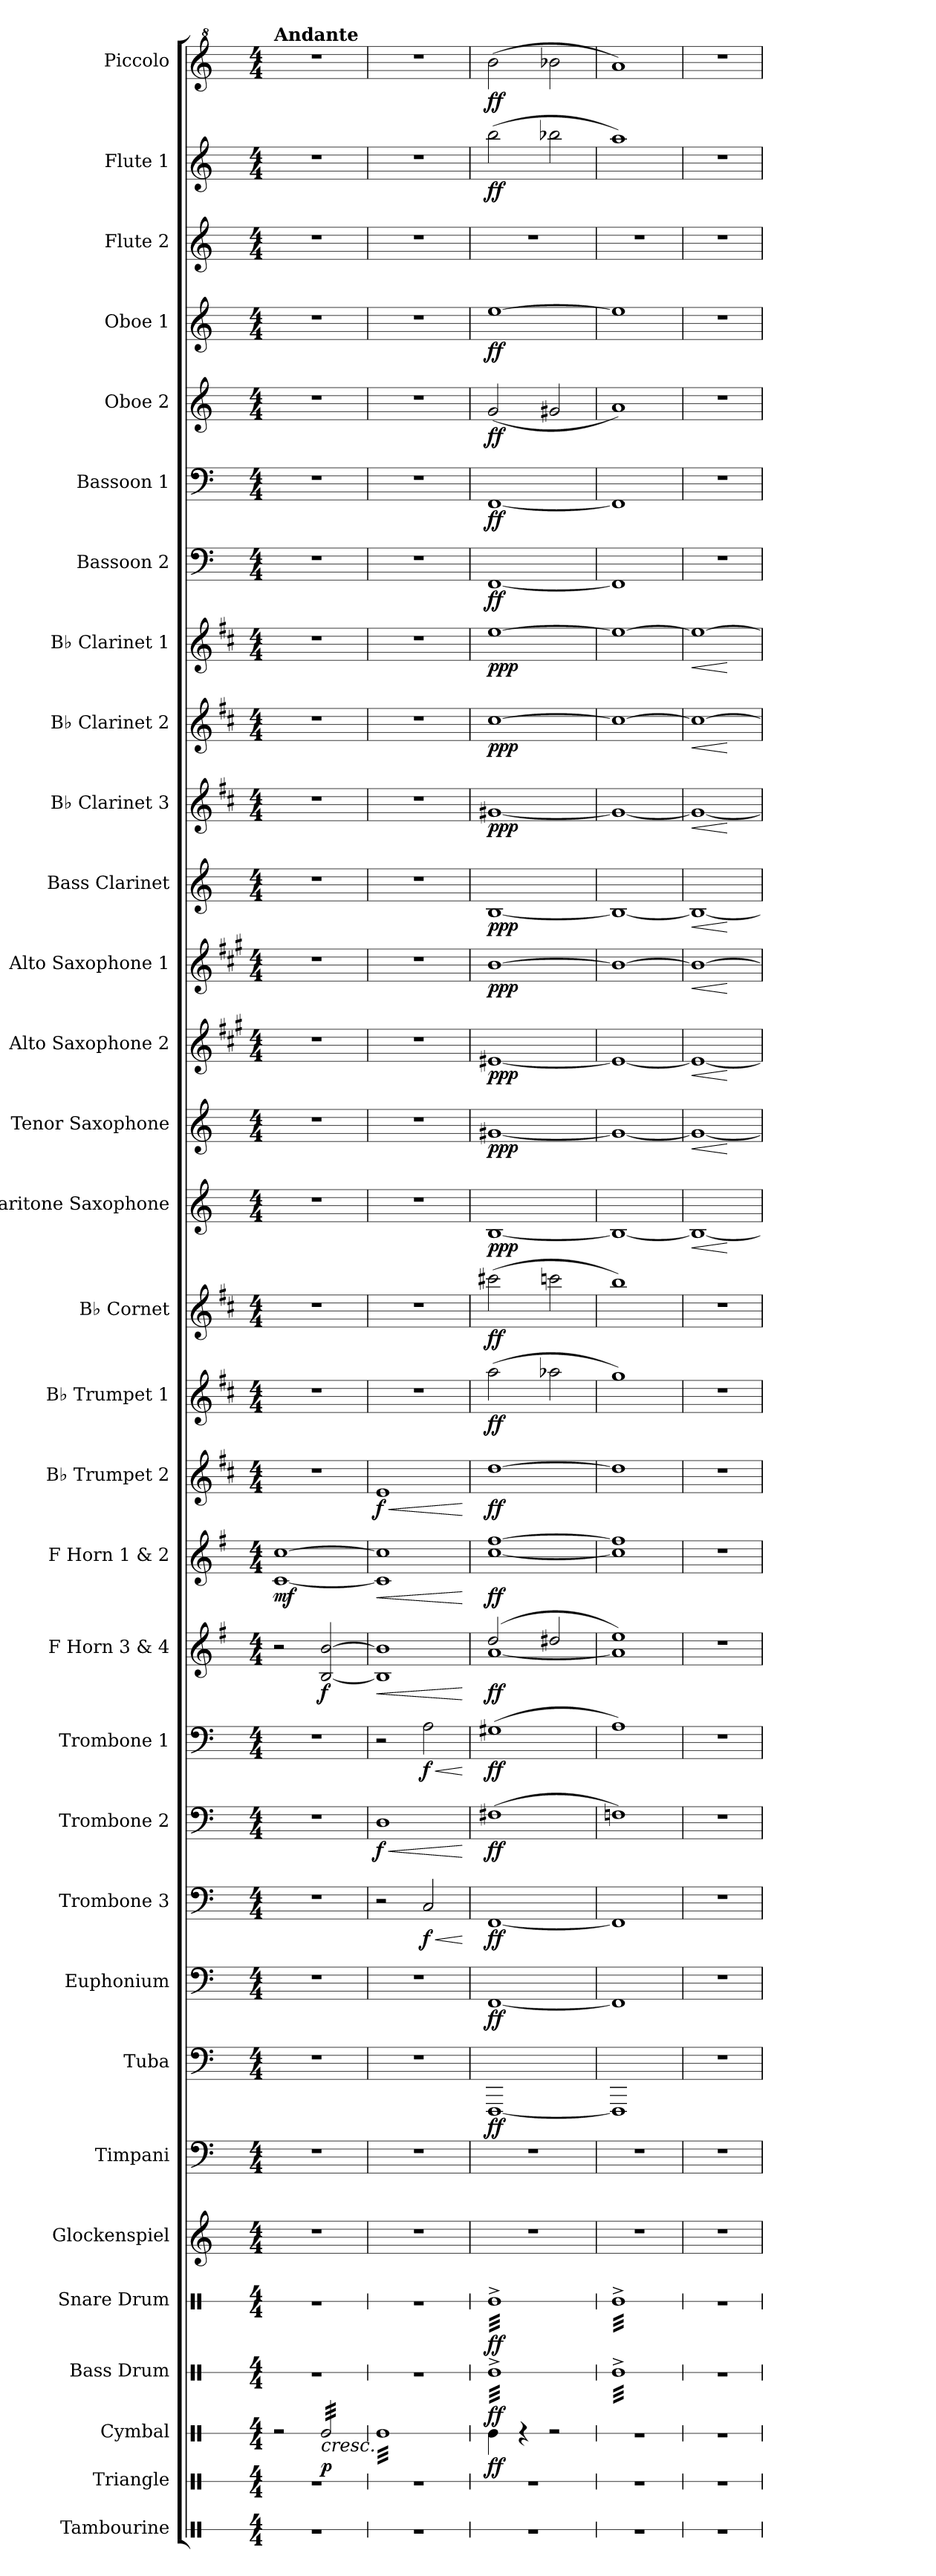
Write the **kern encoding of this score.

**kern	**kern	**kern	**dynam	**kern	**dynam	**kern	**dynam	**kern	**kern	**kern	**dynam	**kern	**dynam	**kern	**dynam	**kern	**dynam	**kern	**dynam	**kern	**dynam	**kern	**dynam	**kern	**dynam	**kern	**dynam	**kern	**dynam	**kern	**dynam	**kern	**dynam	**kern	**dynam	**kern	**dynam	**kern	**dynam	**kern	**dynam	**kern	**dynam	**kern	**dynam	**kern	**dynam	**kern	**dynam	**kern	**dynam	**kern	**dynam	**kern	**kern	**dynam	**kern	**dynam
*part32	*part31	*part30	*part30	*part29	*part29	*part28	*part28	*part27	*part26	*part25	*part25	*part24	*part24	*part23	*part23	*part22	*part22	*part21	*part21	*part20	*part20	*part19	*part19	*part18	*part18	*part17	*part17	*part16	*part16	*part15	*part15	*part14	*part14	*part13	*part13	*part12	*part12	*part11	*part11	*part10	*part10	*part9	*part9	*part8	*part8	*part7	*part7	*part6	*part6	*part5	*part5	*part4	*part4	*part3	*part2	*part2	*part1	*part1
*staff32	*staff31	*staff30	*staff30	*staff29	*staff29	*staff28	*staff28	*staff27	*staff26	*staff25	*staff25	*staff24	*staff24	*staff23	*staff23	*staff22	*staff22	*staff21	*staff21	*staff20	*staff20	*staff19	*staff19	*staff18	*staff18	*staff17	*staff17	*staff16	*staff16	*staff15	*staff15	*staff14	*staff14	*staff13	*staff13	*staff12	*staff12	*staff11	*staff11	*staff10	*staff10	*staff9	*staff9	*staff8	*staff8	*staff7	*staff7	*staff6	*staff6	*staff5	*staff5	*staff4	*staff4	*staff3	*staff2	*staff2	*staff1	*staff1
*I"Tambourine	*I"Triangle	*I"Cymbal	*	*I"Bass Drum	*	*I"Snare Drum	*	*I"Glockenspiel	*I"Timpani	*I"Tuba	*	*I"Euphonium	*	*I"Trombone 3	*	*I"Trombone 2	*	*I"Trombone 1	*	*I"F Horn 3 &amp; 4	*	*I"F Horn 1 &amp; 2	*	*I"B♭ Trumpet 2	*	*I"B♭ Trumpet 1	*	*I"B♭ Cornet	*	*I"Baritone Saxophone	*	*I"Tenor Saxophone	*	*I"Alto Saxophone 2	*	*I"Alto Saxophone 1	*	*I"Bass Clarinet	*	*I"B♭ Clarinet 3	*	*I"B♭ Clarinet 2	*	*I"B♭ Clarinet 1	*	*I"Bassoon 2	*	*I"Bassoon 1	*	*I"Oboe 2	*	*I"Oboe 1	*	*I"Flute 2	*I"Flute 1	*	*I"Piccolo	*
*I'Tamb.	*I'Trgl.	*I'Cym.	*	*I'B. Dr.	*	*I'Sn. Dr.	*	*I'Glk.	*I'Timp.	*I'Tba.	*	*I'Euph.	*	*I'Tbn. 3	*	*I'Tbn. 2	*	*I'Tbn. 1	*	*I'F Hn. 3 4	*	*I'F Hn. 1 2	*	*I'B♭ Tpt. 2	*	*I'B♭ Tpt. 1	*	*I'B♭ Cnt.	*	*I'Bar. Sax.	*	*I'T. Sax.	*	*I'A. Sax. 2	*	*I'A. Sax. 1	*	*I'B. Cl.	*	*I'B♭ Cl. 3	*	*I'B♭ Cl. 2	*	*I'B♭ Cl. 1	*	*I'Bsn. 2	*	*I'Bsn. 1	*	*I'Ob. 2	*	*I'Ob. 1	*	*I'Fl. 2	*I'Fl. 1	*	*I'Picc.	*
*stria1	*stria1	*stria1	*	*stria1	*	*stria1	*	*	*	*	*	*	*	*	*	*	*	*	*	*	*	*	*	*	*	*	*	*	*	*	*	*	*	*	*	*	*	*	*	*	*	*	*	*	*	*	*	*	*	*	*	*	*	*	*	*	*	*
*clefX	*clefX	*clefX	*	*clefX	*	*clefX	*	*clefG2	*clefF4	*clefF4	*	*clefF4	*	*clefF4	*	*clefF4	*	*clefF4	*	*clefG2	*	*clefG2	*	*clefG2	*	*clefG2	*	*clefG2	*	*clefG2	*	*clefG2	*	*clefG2	*	*clefG2	*	*clefG2	*	*clefG2	*	*clefG2	*	*clefG2	*	*clefF4	*	*clefF4	*	*clefG2	*	*clefG2	*	*clefG2	*clefG2	*	*clefG^2	*
*	*	*	*	*	*	*	*	*ITrd-14c-24	*	*	*	*	*	*	*	*	*	*	*	*ITrd4c7	*	*ITrd4c7	*	*ITrd1c2	*	*ITrd1c2	*	*ITrd1c2	*	*ITrd12c21	*	*ITrd8c14	*	*ITrd5c9	*	*ITrd5c9	*	*ITrd8c14	*	*ITrd1c2	*	*ITrd1c2	*	*ITrd1c2	*	*	*	*	*	*	*	*	*	*	*	*	*ITrd-7c-12	*
*k[]	*k[]	*k[]	*	*k[]	*	*k[]	*	*k[]	*k[]	*k[]	*	*k[]	*	*k[]	*	*k[]	*	*k[]	*	*k[]	*	*k[]	*	*k[]	*	*k[]	*	*k[]	*	*k[]	*	*k[]	*	*k[]	*	*k[]	*	*k[]	*	*k[]	*	*k[]	*	*k[]	*	*k[]	*	*k[]	*	*k[]	*	*k[]	*	*k[]	*k[]	*	*k[]	*
*M4/4	*M4/4	*M4/4	*	*M4/4	*	*M4/4	*	*M4/4	*M4/4	*M4/4	*	*M4/4	*	*M4/4	*	*M4/4	*	*M4/4	*	*M4/4	*	*M4/4	*	*M4/4	*	*M4/4	*	*M4/4	*	*M4/4	*	*M4/4	*	*M4/4	*	*M4/4	*	*M4/4	*	*M4/4	*	*M4/4	*	*M4/4	*	*M4/4	*	*M4/4	*	*M4/4	*	*M4/4	*	*M4/4	*M4/4	*	*M4/4	*
*MM50	*MM50	*MM50	*	*MM50	*	*MM50	*	*MM50	*MM50	*MM50	*	*MM50	*	*MM50	*	*MM50	*	*MM50	*	*MM50	*	*MM50	*	*MM50	*	*MM50	*	*MM50	*	*MM50	*	*MM50	*	*MM50	*	*MM50	*	*MM50	*	*MM50	*	*MM50	*	*MM50	*	*MM50	*	*MM50	*	*MM50	*	*MM50	*	*MM50	*MM50	*	*MM50	*
=1	=1	=1	=1	=1	=1	=1	=1	=1	=1	=1	=1	=1	=1	=1	=1	=1	=1	=1	=1	=1	=1	=1	=1	=1	=1	=1	=1	=1	=1	=1	=1	=1	=1	=1	=1	=1	=1	=1	=1	=1	=1	=1	=1	=1	=1	=1	=1	=1	=1	=1	=1	=1	=1	=1	=1	=1	=1	=1
!	!	!	!	!	!	!	!	!	!	!	!	!	!	!	!	!	!	!	!	!	!	!	!	!	!	!	!	!	!	!	!	!	!	!	!	!	!	!	!	!	!	!	!	!	!	!	!	!	!	!	!	!	!	!	!	!	!LO:TX:a:B:t=Andante	!
!	!	!	!	!	!	!	!	!	!	!	!	!	!	!	!	!	!	!	!	!	!	!	!LO:DY:b	!	!	!	!	!	!	!	!	!	!	!	!	!	!	!	!	!	!	!	!	!	!	!	!	!	!	!	!	!	!	!	!	!	!	!
1r	1r	2r	.	1r	.	1r	.	1r	1r	1r	.	1r	.	1r	.	1r	.	1r	.	2r	.	[1F [1f	mf	1r	.	1r	.	1r	.	1r	.	1r	.	1r	.	1r	.	1r	.	1r	.	1r	.	1r	.	1r	.	1r	.	1r	.	1r	.	1r	1r	.	1r	.
!	!	!	!LO:HP:b	!	!	!	!	!	!	!	!	!	!	!	!	!	!	!	!	!	!	!	!	!	!	!	!	!	!	!	!	!	!	!	!	!	!	!	!	!	!	!	!	!	!	!	!	!	!	!	!	!	!	!	!	!	!	!
!	!	!	!LO:DY:n=1:b	!	!	!	!	!	!	!	!	!	!	!	!	!	!	!	!	!	!LO:DY:b	!	!	!	!	!	!	!	!	!	!	!	!	!	!	!	!	!	!	!	!	!	!	!	!	!	!	!	!	!	!	!	!	!	!	!	!	!
*	*	*tremolo	*	*	*	*	*	*	*	*	*	*	*	*	*	*	*	*	*	*	*	*	*	*	*	*	*	*	*	*	*	*	*	*	*	*	*	*	*	*	*	*	*	*	*	*	*	*	*	*	*	*	*	*	*	*	*	*
.	.	32Re/LLL	< p	.	.	.	.	.	.	.	.	.	.	.	.	.	.	.	.	[2E/ [2e/	f	.	.	.	.	.	.	.	.	.	.	.	.	.	.	.	.	.	.	.	.	.	.	.	.	.	.	.	.	.	.	.	.	.	.	.	.	.
.	.	32Re/	.	.	.	.	.	.	.	.	.	.	.	.	.	.	.	.	.	.	.	.	.	.	.	.	.	.	.	.	.	.	.	.	.	.	.	.	.	.	.	.	.	.	.	.	.	.	.	.	.	.	.	.	.	.	.	.
.	.	32Re/	.	.	.	.	.	.	.	.	.	.	.	.	.	.	.	.	.	.	.	.	.	.	.	.	.	.	.	.	.	.	.	.	.	.	.	.	.	.	.	.	.	.	.	.	.	.	.	.	.	.	.	.	.	.	.	.
.	.	32Re/	.	.	.	.	.	.	.	.	.	.	.	.	.	.	.	.	.	.	.	.	.	.	.	.	.	.	.	.	.	.	.	.	.	.	.	.	.	.	.	.	.	.	.	.	.	.	.	.	.	.	.	.	.	.	.	.
.	.	32Re/	.	.	.	.	.	.	.	.	.	.	.	.	.	.	.	.	.	.	.	.	.	.	.	.	.	.	.	.	.	.	.	.	.	.	.	.	.	.	.	.	.	.	.	.	.	.	.	.	.	.	.	.	.	.	.	.
.	.	32Re/	.	.	.	.	.	.	.	.	.	.	.	.	.	.	.	.	.	.	.	.	.	.	.	.	.	.	.	.	.	.	.	.	.	.	.	.	.	.	.	.	.	.	.	.	.	.	.	.	.	.	.	.	.	.	.	.
.	.	32Re/	.	.	.	.	.	.	.	.	.	.	.	.	.	.	.	.	.	.	.	.	.	.	.	.	.	.	.	.	.	.	.	.	.	.	.	.	.	.	.	.	.	.	.	.	.	.	.	.	.	.	.	.	.	.	.	.
.	.	32Re/	.	.	.	.	.	.	.	.	.	.	.	.	.	.	.	.	.	.	.	.	.	.	.	.	.	.	.	.	.	.	.	.	.	.	.	.	.	.	.	.	.	.	.	.	.	.	.	.	.	.	.	.	.	.	.	.
.	.	32Re/	.	.	.	.	.	.	.	.	.	.	.	.	.	.	.	.	.	.	.	.	.	.	.	.	.	.	.	.	.	.	.	.	.	.	.	.	.	.	.	.	.	.	.	.	.	.	.	.	.	.	.	.	.	.	.	.
.	.	32Re/	.	.	.	.	.	.	.	.	.	.	.	.	.	.	.	.	.	.	.	.	.	.	.	.	.	.	.	.	.	.	.	.	.	.	.	.	.	.	.	.	.	.	.	.	.	.	.	.	.	.	.	.	.	.	.	.
.	.	32Re/	.	.	.	.	.	.	.	.	.	.	.	.	.	.	.	.	.	.	.	.	.	.	.	.	.	.	.	.	.	.	.	.	.	.	.	.	.	.	.	.	.	.	.	.	.	.	.	.	.	.	.	.	.	.	.	.
.	.	32Re/	.	.	.	.	.	.	.	.	.	.	.	.	.	.	.	.	.	.	.	.	.	.	.	.	.	.	.	.	.	.	.	.	.	.	.	.	.	.	.	.	.	.	.	.	.	.	.	.	.	.	.	.	.	.	.	.
.	.	32Re/	.	.	.	.	.	.	.	.	.	.	.	.	.	.	.	.	.	.	.	.	.	.	.	.	.	.	.	.	.	.	.	.	.	.	.	.	.	.	.	.	.	.	.	.	.	.	.	.	.	.	.	.	.	.	.	.
.	.	32Re/	.	.	.	.	.	.	.	.	.	.	.	.	.	.	.	.	.	.	.	.	.	.	.	.	.	.	.	.	.	.	.	.	.	.	.	.	.	.	.	.	.	.	.	.	.	.	.	.	.	.	.	.	.	.	.	.
.	.	32Re/	.	.	.	.	.	.	.	.	.	.	.	.	.	.	.	.	.	.	.	.	.	.	.	.	.	.	.	.	.	.	.	.	.	.	.	.	.	.	.	.	.	.	.	.	.	.	.	.	.	.	.	.	.	.	.	.
.	.	32Re/JJJ	.	.	.	.	.	.	.	.	.	.	.	.	.	.	.	.	.	.	.	.	.	.	.	.	.	.	.	.	.	.	.	.	.	.	.	.	.	.	.	.	.	.	.	.	.	.	.	.	.	.	.	.	.	.	.	.
=2	=2	=2	=2	=2	=2	=2	=2	=2	=2	=2	=2	=2	=2	=2	=2	=2	=2	=2	=2	=2	=2	=2	=2	=2	=2	=2	=2	=2	=2	=2	=2	=2	=2	=2	=2	=2	=2	=2	=2	=2	=2	=2	=2	=2	=2	=2	=2	=2	=2	=2	=2	=2	=2	=2	=2	=2	=2	=2
!	!	!	!	!	!	!	!	!	!	!	!	!	!	!	!	!	!LO:HP:b	!	!	!	!LO:HP:b	!	!LO:HP:b	!	!LO:HP:b	!	!	!	!	!	!	!	!	!	!	!	!	!	!	!	!	!	!	!	!	!	!	!	!	!	!	!	!	!	!	!	!	!
!	!	!	!	!	!	!	!	!	!	!	!	!	!	!	!	!	!LO:DY:n=1:b	!	!	!	!	!	!	!	!LO:DY:n=1:b	!	!	!	!	!	!	!	!	!	!	!	!	!	!	!	!	!	!	!	!	!	!	!	!	!	!	!	!	!	!	!	!	!
1r	1r	32ReLLL	.	1r	.	1r	.	1r	1r	1r	.	1r	.	2r	.	1D	< f	2r	.	1E] 1e]	<	1F] 1f]	<	1d	< f	1r	.	1r	.	1r	.	1r	.	1r	.	1r	.	1r	.	1r	.	1r	.	1r	.	1r	.	1r	.	1r	.	1r	.	1r	1r	.	1r	.
.	.	32Re	.	.	.	.	.	.	.	.	.	.	.	.	.	.	.	.	.	.	.	.	.	.	.	.	.	.	.	.	.	.	.	.	.	.	.	.	.	.	.	.	.	.	.	.	.	.	.	.	.	.	.	.	.	.	.	.
.	.	32Re	.	.	.	.	.	.	.	.	.	.	.	.	.	.	.	.	.	.	.	.	.	.	.	.	.	.	.	.	.	.	.	.	.	.	.	.	.	.	.	.	.	.	.	.	.	.	.	.	.	.	.	.	.	.	.	.
.	.	32Re	.	.	.	.	.	.	.	.	.	.	.	.	.	.	.	.	.	.	.	.	.	.	.	.	.	.	.	.	.	.	.	.	.	.	.	.	.	.	.	.	.	.	.	.	.	.	.	.	.	.	.	.	.	.	.	.
.	.	32Re	.	.	.	.	.	.	.	.	.	.	.	.	.	.	.	.	.	.	.	.	.	.	.	.	.	.	.	.	.	.	.	.	.	.	.	.	.	.	.	.	.	.	.	.	.	.	.	.	.	.	.	.	.	.	.	.
.	.	32Re	.	.	.	.	.	.	.	.	.	.	.	.	.	.	.	.	.	.	.	.	.	.	.	.	.	.	.	.	.	.	.	.	.	.	.	.	.	.	.	.	.	.	.	.	.	.	.	.	.	.	.	.	.	.	.	.
.	.	32Re	.	.	.	.	.	.	.	.	.	.	.	.	.	.	.	.	.	.	.	.	.	.	.	.	.	.	.	.	.	.	.	.	.	.	.	.	.	.	.	.	.	.	.	.	.	.	.	.	.	.	.	.	.	.	.	.
.	.	32Re	.	.	.	.	.	.	.	.	.	.	.	.	.	.	.	.	.	.	.	.	.	.	.	.	.	.	.	.	.	.	.	.	.	.	.	.	.	.	.	.	.	.	.	.	.	.	.	.	.	.	.	.	.	.	.	.
.	.	32Re	.	.	.	.	.	.	.	.	.	.	.	.	.	.	.	.	.	.	.	.	.	.	.	.	.	.	.	.	.	.	.	.	.	.	.	.	.	.	.	.	.	.	.	.	.	.	.	.	.	.	.	.	.	.	.	.
.	.	32Re	.	.	.	.	.	.	.	.	.	.	.	.	.	.	.	.	.	.	.	.	.	.	.	.	.	.	.	.	.	.	.	.	.	.	.	.	.	.	.	.	.	.	.	.	.	.	.	.	.	.	.	.	.	.	.	.
.	.	32Re	.	.	.	.	.	.	.	.	.	.	.	.	.	.	.	.	.	.	.	.	.	.	.	.	.	.	.	.	.	.	.	.	.	.	.	.	.	.	.	.	.	.	.	.	.	.	.	.	.	.	.	.	.	.	.	.
.	.	32Re	.	.	.	.	.	.	.	.	.	.	.	.	.	.	.	.	.	.	.	.	.	.	.	.	.	.	.	.	.	.	.	.	.	.	.	.	.	.	.	.	.	.	.	.	.	.	.	.	.	.	.	.	.	.	.	.
.	.	32Re	.	.	.	.	.	.	.	.	.	.	.	.	.	.	.	.	.	.	.	.	.	.	.	.	.	.	.	.	.	.	.	.	.	.	.	.	.	.	.	.	.	.	.	.	.	.	.	.	.	.	.	.	.	.	.	.
.	.	32Re	.	.	.	.	.	.	.	.	.	.	.	.	.	.	.	.	.	.	.	.	.	.	.	.	.	.	.	.	.	.	.	.	.	.	.	.	.	.	.	.	.	.	.	.	.	.	.	.	.	.	.	.	.	.	.	.
.	.	32Re	.	.	.	.	.	.	.	.	.	.	.	.	.	.	.	.	.	.	.	.	.	.	.	.	.	.	.	.	.	.	.	.	.	.	.	.	.	.	.	.	.	.	.	.	.	.	.	.	.	.	.	.	.	.	.	.
.	.	32Re	.	.	.	.	.	.	.	.	.	.	.	.	.	.	.	.	.	.	.	.	.	.	.	.	.	.	.	.	.	.	.	.	.	.	.	.	.	.	.	.	.	.	.	.	.	.	.	.	.	.	.	.	.	.	.	.
!	!	!	!	!	!	!	!	!	!	!	!	!	!	!	!LO:HP:b	!	!	!	!LO:HP:b	!	!	!	!	!	!	!	!	!	!	!	!	!	!	!	!	!	!	!	!	!	!	!	!	!	!	!	!	!	!	!	!	!	!	!	!	!	!	!
!	!	!	!	!	!	!	!	!	!	!	!	!	!	!	!LO:DY:n=1:b	!	!	!	!LO:DY:n=1:b	!	!	!	!	!	!	!	!	!	!	!	!	!	!	!	!	!	!	!	!	!	!	!	!	!	!	!	!	!	!	!	!	!	!	!	!	!	!	!
.	.	32Re	.	.	.	.	.	.	.	.	.	.	.	2C/	< f	.	.	2A\	< f	.	.	.	.	.	.	.	.	.	.	.	.	.	.	.	.	.	.	.	.	.	.	.	.	.	.	.	.	.	.	.	.	.	.	.	.	.	.	.
.	.	32Re	.	.	.	.	.	.	.	.	.	.	.	.	.	.	.	.	.	.	.	.	.	.	.	.	.	.	.	.	.	.	.	.	.	.	.	.	.	.	.	.	.	.	.	.	.	.	.	.	.	.	.	.	.	.	.	.
.	.	32Re	.	.	.	.	.	.	.	.	.	.	.	.	.	.	.	.	.	.	.	.	.	.	.	.	.	.	.	.	.	.	.	.	.	.	.	.	.	.	.	.	.	.	.	.	.	.	.	.	.	.	.	.	.	.	.	.
.	.	32Re	.	.	.	.	.	.	.	.	.	.	.	.	.	.	.	.	.	.	.	.	.	.	.	.	.	.	.	.	.	.	.	.	.	.	.	.	.	.	.	.	.	.	.	.	.	.	.	.	.	.	.	.	.	.	.	.
.	.	32Re	.	.	.	.	.	.	.	.	.	.	.	.	.	.	.	.	.	.	.	.	.	.	.	.	.	.	.	.	.	.	.	.	.	.	.	.	.	.	.	.	.	.	.	.	.	.	.	.	.	.	.	.	.	.	.	.
.	.	32Re	.	.	.	.	.	.	.	.	.	.	.	.	.	.	.	.	.	.	.	.	.	.	.	.	.	.	.	.	.	.	.	.	.	.	.	.	.	.	.	.	.	.	.	.	.	.	.	.	.	.	.	.	.	.	.	.
.	.	32Re	.	.	.	.	.	.	.	.	.	.	.	.	.	.	.	.	.	.	.	.	.	.	.	.	.	.	.	.	.	.	.	.	.	.	.	.	.	.	.	.	.	.	.	.	.	.	.	.	.	.	.	.	.	.	.	.
.	.	32Re	.	.	.	.	.	.	.	.	.	.	.	.	.	.	.	.	.	.	.	.	.	.	.	.	.	.	.	.	.	.	.	.	.	.	.	.	.	.	.	.	.	.	.	.	.	.	.	.	.	.	.	.	.	.	.	.
.	.	32Re	.	.	.	.	.	.	.	.	.	.	.	.	.	.	.	.	.	.	.	.	.	.	.	.	.	.	.	.	.	.	.	.	.	.	.	.	.	.	.	.	.	.	.	.	.	.	.	.	.	.	.	.	.	.	.	.
.	.	32Re	.	.	.	.	.	.	.	.	.	.	.	.	.	.	.	.	.	.	.	.	.	.	.	.	.	.	.	.	.	.	.	.	.	.	.	.	.	.	.	.	.	.	.	.	.	.	.	.	.	.	.	.	.	.	.	.
.	.	32Re	.	.	.	.	.	.	.	.	.	.	.	.	.	.	.	.	.	.	.	.	.	.	.	.	.	.	.	.	.	.	.	.	.	.	.	.	.	.	.	.	.	.	.	.	.	.	.	.	.	.	.	.	.	.	.	.
.	.	32Re	.	.	.	.	.	.	.	.	.	.	.	.	.	.	.	.	.	.	.	.	.	.	.	.	.	.	.	.	.	.	.	.	.	.	.	.	.	.	.	.	.	.	.	.	.	.	.	.	.	.	.	.	.	.	.	.
.	.	32Re	.	.	.	.	.	.	.	.	.	.	.	.	.	.	.	.	.	.	.	.	.	.	.	.	.	.	.	.	.	.	.	.	.	.	.	.	.	.	.	.	.	.	.	.	.	.	.	.	.	.	.	.	.	.	.	.
.	.	32Re	.	.	.	.	.	.	.	.	.	.	.	.	.	.	.	.	.	.	.	.	.	.	.	.	.	.	.	.	.	.	.	.	.	.	.	.	.	.	.	.	.	.	.	.	.	.	.	.	.	.	.	.	.	.	.	.
.	.	32Re	.	.	.	.	.	.	.	.	.	.	.	.	.	.	.	.	.	.	.	.	.	.	.	.	.	.	.	.	.	.	.	.	.	.	.	.	.	.	.	.	.	.	.	.	.	.	.	.	.	.	.	.	.	.	.	.
.	.	32ReJJJ	.	.	.	.	.	.	.	.	.	.	.	.	.	.	.	.	.	.	.	.	.	.	.	.	.	.	.	.	.	.	.	.	.	.	.	.	.	.	.	.	.	.	.	.	.	.	.	.	.	.	.	.	.	.	.	.
*	*	*Xtremolo	*	*	*	*	*	*	*	*	*	*	*	*	*	*	*	*	*	*	*	*	*	*	*	*	*	*	*	*	*	*	*	*	*	*	*	*	*	*	*	*	*	*	*	*	*	*	*	*	*	*	*	*	*	*	*	*
.	.	.	.	.	.	.	.	.	.	.	.	.	.	.	[	.	[	.	[	.	[	.	[	.	[	.	.	.	.	.	.	.	.	.	.	.	.	.	.	.	.	.	.	.	.	.	.	.	.	.	.	.	.	.	.	.	.	.
=3	=3	=3	=3	=3	=3	=3	=3	=3	=3	=3	=3	=3	=3	=3	=3	=3	=3	=3	=3	=3	=3	=3	=3	=3	=3	=3	=3	=3	=3	=3	=3	=3	=3	=3	=3	=3	=3	=3	=3	=3	=3	=3	=3	=3	=3	=3	=3	=3	=3	=3	=3	=3	=3	=3	=3	=3	=3	=3
*	*	*	*	*	*	*	*	*	*	*	*	*	*	*	*	*	*	*	*	*^	*	*	*	*	*	*	*	*	*	*	*	*	*	*	*	*	*	*	*	*	*	*	*	*	*	*	*	*	*	*	*	*	*	*	*	*	*	*
!	!	!	!LO:DY:b	!	!LO:DY:b	!	!LO:DY:b	!	!	!	!LO:DY:b	!	!LO:DY:b	!	!LO:DY:b	!	!LO:DY:b	!	!LO:DY:b	!	!	!LO:DY:b	!	!LO:DY:b	!	!LO:DY:b	!	!LO:DY:b	!	!LO:DY:b	!	!LO:DY:b	!	!LO:DY:b	!	!LO:DY:b	!	!LO:DY:b	!	!LO:DY:b	!	!LO:DY:b	!	!LO:DY:b	!	!LO:DY:b	!	!LO:DY:b	!	!LO:DY:b	!	!LO:DY:b	!	!LO:DY:b	!	!	!LO:DY:b	!	!LO:DY:b
*	*	*	*	*tremolo	*	*	*	*	*	*	*	*	*	*	*	*	*	*	*	*	*	*	*	*	*	*	*	*	*	*	*	*	*	*	*	*	*	*	*	*	*	*	*	*	*	*	*	*	*	*	*	*	*	*	*	*	*	*	*
*	*	*	*	*	*	*tremolo	*	*	*	*	*	*	*	*	*	*	*	*	*	*	*	*	*	*	*	*	*	*	*	*	*	*	*	*	*	*	*	*	*	*	*	*	*	*	*	*	*	*	*	*	*	*	*	*	*	*	*	*	*
1r	1r	4Re\	ff	32Re^LLL	ff	32Re^LLL	ff	1r	1r	[1FFF	ff	[1FF	ff	[1FF	ff	(1F#X	ff	(1G#X	ff	(2g/	[1d	ff	[1f [1b	ff	[1cc	ff	(2gg\	ff	(2bbn\	ff	[1BB	ppp	[1G#X	ppp	[1G#X	ppp	[1d	ppp	[1BB	ppp	[1f#X	ppp	[1b	ppp	[1dd	ppp	[1FF	ff	[1FF	ff	(2g/	ff	[1ee	ff	1r	(2bb\	ff	(2bbb\	ff
.	.	.	.	32Re^	.	32Re^	.	.	.	.	.	.	.	.	.	.	.	.	.	.	.	.	.	.	.	.	.	.	.	.	.	.	.	.	.	.	.	.	.	.	.	.	.	.	.	.	.	.	.	.	.	.	.	.	.	.	.	.	.
.	.	.	.	32Re^	.	32Re^	.	.	.	.	.	.	.	.	.	.	.	.	.	.	.	.	.	.	.	.	.	.	.	.	.	.	.	.	.	.	.	.	.	.	.	.	.	.	.	.	.	.	.	.	.	.	.	.	.	.	.	.	.
.	.	.	.	32Re^	.	32Re^	.	.	.	.	.	.	.	.	.	.	.	.	.	.	.	.	.	.	.	.	.	.	.	.	.	.	.	.	.	.	.	.	.	.	.	.	.	.	.	.	.	.	.	.	.	.	.	.	.	.	.	.	.
.	.	.	.	32Re^	.	32Re^	.	.	.	.	.	.	.	.	.	.	.	.	.	.	.	.	.	.	.	.	.	.	.	.	.	.	.	.	.	.	.	.	.	.	.	.	.	.	.	.	.	.	.	.	.	.	.	.	.	.	.	.	.
.	.	.	.	32Re^	.	32Re^	.	.	.	.	.	.	.	.	.	.	.	.	.	.	.	.	.	.	.	.	.	.	.	.	.	.	.	.	.	.	.	.	.	.	.	.	.	.	.	.	.	.	.	.	.	.	.	.	.	.	.	.	.
.	.	.	.	32Re^	.	32Re^	.	.	.	.	.	.	.	.	.	.	.	.	.	.	.	.	.	.	.	.	.	.	.	.	.	.	.	.	.	.	.	.	.	.	.	.	.	.	.	.	.	.	.	.	.	.	.	.	.	.	.	.	.
.	.	.	.	32Re^	.	32Re^	.	.	.	.	.	.	.	.	.	.	.	.	.	.	.	.	.	.	.	.	.	.	.	.	.	.	.	.	.	.	.	.	.	.	.	.	.	.	.	.	.	.	.	.	.	.	.	.	.	.	.	.	.
.	.	4r	[	32Re^	.	32Re^	.	.	.	.	.	.	.	.	.	.	.	.	.	.	.	.	.	.	.	.	.	.	.	.	.	.	.	.	.	.	.	.	.	.	.	.	.	.	.	.	.	.	.	.	.	.	.	.	.	.	.	.	.
.	.	.	.	32Re^	.	32Re^	.	.	.	.	.	.	.	.	.	.	.	.	.	.	.	.	.	.	.	.	.	.	.	.	.	.	.	.	.	.	.	.	.	.	.	.	.	.	.	.	.	.	.	.	.	.	.	.	.	.	.	.	.
.	.	.	.	32Re^	.	32Re^	.	.	.	.	.	.	.	.	.	.	.	.	.	.	.	.	.	.	.	.	.	.	.	.	.	.	.	.	.	.	.	.	.	.	.	.	.	.	.	.	.	.	.	.	.	.	.	.	.	.	.	.	.
.	.	.	.	32Re^	.	32Re^	.	.	.	.	.	.	.	.	.	.	.	.	.	.	.	.	.	.	.	.	.	.	.	.	.	.	.	.	.	.	.	.	.	.	.	.	.	.	.	.	.	.	.	.	.	.	.	.	.	.	.	.	.
.	.	.	.	32Re^	.	32Re^	.	.	.	.	.	.	.	.	.	.	.	.	.	.	.	.	.	.	.	.	.	.	.	.	.	.	.	.	.	.	.	.	.	.	.	.	.	.	.	.	.	.	.	.	.	.	.	.	.	.	.	.	.
.	.	.	.	32Re^	.	32Re^	.	.	.	.	.	.	.	.	.	.	.	.	.	.	.	.	.	.	.	.	.	.	.	.	.	.	.	.	.	.	.	.	.	.	.	.	.	.	.	.	.	.	.	.	.	.	.	.	.	.	.	.	.
.	.	.	.	32Re^	.	32Re^	.	.	.	.	.	.	.	.	.	.	.	.	.	.	.	.	.	.	.	.	.	.	.	.	.	.	.	.	.	.	.	.	.	.	.	.	.	.	.	.	.	.	.	.	.	.	.	.	.	.	.	.	.
.	.	.	.	32Re^	.	32Re^	.	.	.	.	.	.	.	.	.	.	.	.	.	.	.	.	.	.	.	.	.	.	.	.	.	.	.	.	.	.	.	.	.	.	.	.	.	.	.	.	.	.	.	.	.	.	.	.	.	.	.	.	.
.	.	2r	.	32Re^	.	32Re^	.	.	.	.	.	.	.	.	.	.	.	.	.	2g#X/	.	.	.	.	.	.	2gg-X\	.	2bb-X\	.	.	.	.	.	.	.	.	.	.	.	.	.	.	.	.	.	.	.	.	.	2g#X/	.	.	.	.	2bb-X\	.	2bbb-X\	.
.	.	.	.	32Re^	.	32Re^	.	.	.	.	.	.	.	.	.	.	.	.	.	.	.	.	.	.	.	.	.	.	.	.	.	.	.	.	.	.	.	.	.	.	.	.	.	.	.	.	.	.	.	.	.	.	.	.	.	.	.	.	.
.	.	.	.	32Re^	.	32Re^	.	.	.	.	.	.	.	.	.	.	.	.	.	.	.	.	.	.	.	.	.	.	.	.	.	.	.	.	.	.	.	.	.	.	.	.	.	.	.	.	.	.	.	.	.	.	.	.	.	.	.	.	.
.	.	.	.	32Re^	.	32Re^	.	.	.	.	.	.	.	.	.	.	.	.	.	.	.	.	.	.	.	.	.	.	.	.	.	.	.	.	.	.	.	.	.	.	.	.	.	.	.	.	.	.	.	.	.	.	.	.	.	.	.	.	.
.	.	.	.	32Re^	.	32Re^	.	.	.	.	.	.	.	.	.	.	.	.	.	.	.	.	.	.	.	.	.	.	.	.	.	.	.	.	.	.	.	.	.	.	.	.	.	.	.	.	.	.	.	.	.	.	.	.	.	.	.	.	.
.	.	.	.	32Re^	.	32Re^	.	.	.	.	.	.	.	.	.	.	.	.	.	.	.	.	.	.	.	.	.	.	.	.	.	.	.	.	.	.	.	.	.	.	.	.	.	.	.	.	.	.	.	.	.	.	.	.	.	.	.	.	.
.	.	.	.	32Re^	.	32Re^	.	.	.	.	.	.	.	.	.	.	.	.	.	.	.	.	.	.	.	.	.	.	.	.	.	.	.	.	.	.	.	.	.	.	.	.	.	.	.	.	.	.	.	.	.	.	.	.	.	.	.	.	.
.	.	.	.	32Re^	.	32Re^	.	.	.	.	.	.	.	.	.	.	.	.	.	.	.	.	.	.	.	.	.	.	.	.	.	.	.	.	.	.	.	.	.	.	.	.	.	.	.	.	.	.	.	.	.	.	.	.	.	.	.	.	.
.	.	.	.	32Re^	.	32Re^	.	.	.	.	.	.	.	.	.	.	.	.	.	.	.	.	.	.	.	.	.	.	.	.	.	.	.	.	.	.	.	.	.	.	.	.	.	.	.	.	.	.	.	.	.	.	.	.	.	.	.	.	.
.	.	.	.	32Re^	.	32Re^	.	.	.	.	.	.	.	.	.	.	.	.	.	.	.	.	.	.	.	.	.	.	.	.	.	.	.	.	.	.	.	.	.	.	.	.	.	.	.	.	.	.	.	.	.	.	.	.	.	.	.	.	.
.	.	.	.	32Re^	.	32Re^	.	.	.	.	.	.	.	.	.	.	.	.	.	.	.	.	.	.	.	.	.	.	.	.	.	.	.	.	.	.	.	.	.	.	.	.	.	.	.	.	.	.	.	.	.	.	.	.	.	.	.	.	.
.	.	.	.	32Re^	.	32Re^	.	.	.	.	.	.	.	.	.	.	.	.	.	.	.	.	.	.	.	.	.	.	.	.	.	.	.	.	.	.	.	.	.	.	.	.	.	.	.	.	.	.	.	.	.	.	.	.	.	.	.	.	.
.	.	.	.	32Re^	.	32Re^	.	.	.	.	.	.	.	.	.	.	.	.	.	.	.	.	.	.	.	.	.	.	.	.	.	.	.	.	.	.	.	.	.	.	.	.	.	.	.	.	.	.	.	.	.	.	.	.	.	.	.	.	.
.	.	.	.	32Re^	.	32Re^	.	.	.	.	.	.	.	.	.	.	.	.	.	.	.	.	.	.	.	.	.	.	.	.	.	.	.	.	.	.	.	.	.	.	.	.	.	.	.	.	.	.	.	.	.	.	.	.	.	.	.	.	.
.	.	.	.	32Re^	.	32Re^	.	.	.	.	.	.	.	.	.	.	.	.	.	.	.	.	.	.	.	.	.	.	.	.	.	.	.	.	.	.	.	.	.	.	.	.	.	.	.	.	.	.	.	.	.	.	.	.	.	.	.	.	.
.	.	.	.	32Re^JJJ	.	32Re^JJJ	.	.	.	.	.	.	.	.	.	.	.	.	.	.	.	.	.	.	.	.	.	.	.	.	.	.	.	.	.	.	.	.	.	.	.	.	.	.	.	.	.	.	.	.	.	.	.	.	.	.	.	.	.
=4	=4	=4	=4	=4	=4	=4	=4	=4	=4	=4	=4	=4	=4	=4	=4	=4	=4	=4	=4	=4	=4	=4	=4	=4	=4	=4	=4	=4	=4	=4	=4	=4	=4	=4	=4	=4	=4	=4	=4	=4	=4	=4	=4	=4	=4	=4	=4	=4	=4	=4	=4	=4	=4	=4	=4	=4	=4	=4	=4
1r	1r	1r	.	32Re^LLL	.	32Re^LLL	.	1r	1r	1FFF]	.	1FF]	.	1FF]	.	1Fn)	.	1A)	.	1a)	1d]	.	1f] 1b]	.	1cc]	.	1ff)	.	1aa)	.	1BB_	.	1G#_	.	1G#_	.	1d_	.	1BB_	.	1f#_	.	1b_	.	1dd_	.	1FF]	.	1FF]	.	1a)	.	1ee]	.	1r	1aa)	.	1aaa)	.
.	.	.	.	32Re^	.	32Re^	.	.	.	.	.	.	.	.	.	.	.	.	.	.	.	.	.	.	.	.	.	.	.	.	.	.	.	.	.	.	.	.	.	.	.	.	.	.	.	.	.	.	.	.	.	.	.	.	.	.	.	.	.
.	.	.	.	32Re^	.	32Re^	.	.	.	.	.	.	.	.	.	.	.	.	.	.	.	.	.	.	.	.	.	.	.	.	.	.	.	.	.	.	.	.	.	.	.	.	.	.	.	.	.	.	.	.	.	.	.	.	.	.	.	.	.
.	.	.	.	32Re^	.	32Re^	.	.	.	.	.	.	.	.	.	.	.	.	.	.	.	.	.	.	.	.	.	.	.	.	.	.	.	.	.	.	.	.	.	.	.	.	.	.	.	.	.	.	.	.	.	.	.	.	.	.	.	.	.
.	.	.	.	32Re^	.	32Re^	.	.	.	.	.	.	.	.	.	.	.	.	.	.	.	.	.	.	.	.	.	.	.	.	.	.	.	.	.	.	.	.	.	.	.	.	.	.	.	.	.	.	.	.	.	.	.	.	.	.	.	.	.
.	.	.	.	32Re^	.	32Re^	.	.	.	.	.	.	.	.	.	.	.	.	.	.	.	.	.	.	.	.	.	.	.	.	.	.	.	.	.	.	.	.	.	.	.	.	.	.	.	.	.	.	.	.	.	.	.	.	.	.	.	.	.
.	.	.	.	32Re^	.	32Re^	.	.	.	.	.	.	.	.	.	.	.	.	.	.	.	.	.	.	.	.	.	.	.	.	.	.	.	.	.	.	.	.	.	.	.	.	.	.	.	.	.	.	.	.	.	.	.	.	.	.	.	.	.
.	.	.	.	32Re^	.	32Re^	.	.	.	.	.	.	.	.	.	.	.	.	.	.	.	.	.	.	.	.	.	.	.	.	.	.	.	.	.	.	.	.	.	.	.	.	.	.	.	.	.	.	.	.	.	.	.	.	.	.	.	.	.
.	.	.	.	32Re^	.	32Re^	.	.	.	.	.	.	.	.	.	.	.	.	.	.	.	.	.	.	.	.	.	.	.	.	.	.	.	.	.	.	.	.	.	.	.	.	.	.	.	.	.	.	.	.	.	.	.	.	.	.	.	.	.
.	.	.	.	32Re^	.	32Re^	.	.	.	.	.	.	.	.	.	.	.	.	.	.	.	.	.	.	.	.	.	.	.	.	.	.	.	.	.	.	.	.	.	.	.	.	.	.	.	.	.	.	.	.	.	.	.	.	.	.	.	.	.
.	.	.	.	32Re^	.	32Re^	.	.	.	.	.	.	.	.	.	.	.	.	.	.	.	.	.	.	.	.	.	.	.	.	.	.	.	.	.	.	.	.	.	.	.	.	.	.	.	.	.	.	.	.	.	.	.	.	.	.	.	.	.
.	.	.	.	32Re^	.	32Re^	.	.	.	.	.	.	.	.	.	.	.	.	.	.	.	.	.	.	.	.	.	.	.	.	.	.	.	.	.	.	.	.	.	.	.	.	.	.	.	.	.	.	.	.	.	.	.	.	.	.	.	.	.
.	.	.	.	32Re^	.	32Re^	.	.	.	.	.	.	.	.	.	.	.	.	.	.	.	.	.	.	.	.	.	.	.	.	.	.	.	.	.	.	.	.	.	.	.	.	.	.	.	.	.	.	.	.	.	.	.	.	.	.	.	.	.
.	.	.	.	32Re^	.	32Re^	.	.	.	.	.	.	.	.	.	.	.	.	.	.	.	.	.	.	.	.	.	.	.	.	.	.	.	.	.	.	.	.	.	.	.	.	.	.	.	.	.	.	.	.	.	.	.	.	.	.	.	.	.
.	.	.	.	32Re^	.	32Re^	.	.	.	.	.	.	.	.	.	.	.	.	.	.	.	.	.	.	.	.	.	.	.	.	.	.	.	.	.	.	.	.	.	.	.	.	.	.	.	.	.	.	.	.	.	.	.	.	.	.	.	.	.
.	.	.	.	32Re^	.	32Re^	.	.	.	.	.	.	.	.	.	.	.	.	.	.	.	.	.	.	.	.	.	.	.	.	.	.	.	.	.	.	.	.	.	.	.	.	.	.	.	.	.	.	.	.	.	.	.	.	.	.	.	.	.
.	.	.	.	32Re^	.	32Re^	.	.	.	.	.	.	.	.	.	.	.	.	.	.	.	.	.	.	.	.	.	.	.	.	.	.	.	.	.	.	.	.	.	.	.	.	.	.	.	.	.	.	.	.	.	.	.	.	.	.	.	.	.
.	.	.	.	32Re^	.	32Re^	.	.	.	.	.	.	.	.	.	.	.	.	.	.	.	.	.	.	.	.	.	.	.	.	.	.	.	.	.	.	.	.	.	.	.	.	.	.	.	.	.	.	.	.	.	.	.	.	.	.	.	.	.
.	.	.	.	32Re^	.	32Re^	.	.	.	.	.	.	.	.	.	.	.	.	.	.	.	.	.	.	.	.	.	.	.	.	.	.	.	.	.	.	.	.	.	.	.	.	.	.	.	.	.	.	.	.	.	.	.	.	.	.	.	.	.
.	.	.	.	32Re^	.	32Re^	.	.	.	.	.	.	.	.	.	.	.	.	.	.	.	.	.	.	.	.	.	.	.	.	.	.	.	.	.	.	.	.	.	.	.	.	.	.	.	.	.	.	.	.	.	.	.	.	.	.	.	.	.
.	.	.	.	32Re^	.	32Re^	.	.	.	.	.	.	.	.	.	.	.	.	.	.	.	.	.	.	.	.	.	.	.	.	.	.	.	.	.	.	.	.	.	.	.	.	.	.	.	.	.	.	.	.	.	.	.	.	.	.	.	.	.
.	.	.	.	32Re^	.	32Re^	.	.	.	.	.	.	.	.	.	.	.	.	.	.	.	.	.	.	.	.	.	.	.	.	.	.	.	.	.	.	.	.	.	.	.	.	.	.	.	.	.	.	.	.	.	.	.	.	.	.	.	.	.
.	.	.	.	32Re^	.	32Re^	.	.	.	.	.	.	.	.	.	.	.	.	.	.	.	.	.	.	.	.	.	.	.	.	.	.	.	.	.	.	.	.	.	.	.	.	.	.	.	.	.	.	.	.	.	.	.	.	.	.	.	.	.
.	.	.	.	32Re^	.	32Re^	.	.	.	.	.	.	.	.	.	.	.	.	.	.	.	.	.	.	.	.	.	.	.	.	.	.	.	.	.	.	.	.	.	.	.	.	.	.	.	.	.	.	.	.	.	.	.	.	.	.	.	.	.
.	.	.	.	32Re^	.	32Re^	.	.	.	.	.	.	.	.	.	.	.	.	.	.	.	.	.	.	.	.	.	.	.	.	.	.	.	.	.	.	.	.	.	.	.	.	.	.	.	.	.	.	.	.	.	.	.	.	.	.	.	.	.
.	.	.	.	32Re^	.	32Re^	.	.	.	.	.	.	.	.	.	.	.	.	.	.	.	.	.	.	.	.	.	.	.	.	.	.	.	.	.	.	.	.	.	.	.	.	.	.	.	.	.	.	.	.	.	.	.	.	.	.	.	.	.
.	.	.	.	32Re^	.	32Re^	.	.	.	.	.	.	.	.	.	.	.	.	.	.	.	.	.	.	.	.	.	.	.	.	.	.	.	.	.	.	.	.	.	.	.	.	.	.	.	.	.	.	.	.	.	.	.	.	.	.	.	.	.
.	.	.	.	32Re^	.	32Re^	.	.	.	.	.	.	.	.	.	.	.	.	.	.	.	.	.	.	.	.	.	.	.	.	.	.	.	.	.	.	.	.	.	.	.	.	.	.	.	.	.	.	.	.	.	.	.	.	.	.	.	.	.
.	.	.	.	32Re^	.	32Re^	.	.	.	.	.	.	.	.	.	.	.	.	.	.	.	.	.	.	.	.	.	.	.	.	.	.	.	.	.	.	.	.	.	.	.	.	.	.	.	.	.	.	.	.	.	.	.	.	.	.	.	.	.
.	.	.	.	32Re^	.	32Re^	.	.	.	.	.	.	.	.	.	.	.	.	.	.	.	.	.	.	.	.	.	.	.	.	.	.	.	.	.	.	.	.	.	.	.	.	.	.	.	.	.	.	.	.	.	.	.	.	.	.	.	.	.
.	.	.	.	32Re^	.	32Re^	.	.	.	.	.	.	.	.	.	.	.	.	.	.	.	.	.	.	.	.	.	.	.	.	.	.	.	.	.	.	.	.	.	.	.	.	.	.	.	.	.	.	.	.	.	.	.	.	.	.	.	.	.
.	.	.	.	32Re^JJJ	.	32Re^JJJ	.	.	.	.	.	.	.	.	.	.	.	.	.	.	.	.	.	.	.	.	.	.	.	.	.	.	.	.	.	.	.	.	.	.	.	.	.	.	.	.	.	.	.	.	.	.	.	.	.	.	.	.	.
*	*	*	*	*	*	*Xtremolo	*	*	*	*	*	*	*	*	*	*	*	*	*	*	*	*	*	*	*	*	*	*	*	*	*	*	*	*	*	*	*	*	*	*	*	*	*	*	*	*	*	*	*	*	*	*	*	*	*	*	*	*	*
*	*	*	*	*Xtremolo	*	*	*	*	*	*	*	*	*	*	*	*	*	*	*	*	*	*	*	*	*	*	*	*	*	*	*	*	*	*	*	*	*	*	*	*	*	*	*	*	*	*	*	*	*	*	*	*	*	*	*	*	*	*	*
=5	=5	=5	=5	=5	=5	=5	=5	=5	=5	=5	=5	=5	=5	=5	=5	=5	=5	=5	=5	=5	=5	=5	=5	=5	=5	=5	=5	=5	=5	=5	=5	=5	=5	=5	=5	=5	=5	=5	=5	=5	=5	=5	=5	=5	=5	=5	=5	=5	=5	=5	=5	=5	=5	=5	=5	=5	=5	=5	=5
!	!	!	!	!	!	!	!	!	!	!	!	!	!	!	!	!	!	!	!	!	!	!	!	!	!	!	!	!	!	!	!	!LO:HP:b	!	!LO:HP:b	!	!LO:HP:b	!	!LO:HP:b	!	!LO:HP:b	!	!LO:HP:b	!	!LO:HP:b	!	!LO:HP:b	!	!	!	!	!	!	!	!	!	!	!	!	!
*	*	*	*	*	*	*	*	*	*	*	*	*	*	*	*	*	*	*	*	*v	*v	*	*	*	*	*	*	*	*	*	*	*	*	*	*	*	*	*	*	*	*	*	*	*	*	*	*	*	*	*	*	*	*	*	*	*	*	*	*
1r	1r	1r	.	1r	.	1r	.	1r	1r	1r	.	1r	.	1r	.	1r	.	1r	.	1r	.	1r	.	1r	.	1r	.	1r	.	1BB_	<	1G#_	<	1G#_	<	1d_	<	1BB_	<	1f#_	<	1b_	<	1dd_	<	1r	.	1r	.	1r	.	1r	.	1r	1r	.	1r	.
.	.	.	.	.	.	.	.	.	.	.	.	.	.	.	.	.	.	.	.	.	.	.	.	.	.	.	.	.	.	.	[	.	[	.	[	.	[	.	[	.	[	.	[	.	[	.	.	.	.	.	.	.	.	.	.	.	.	.
=	=	=	=	=	=	=	=	=	=	=	=	=	=	=	=	=	=	=	=	=	=	=	=	=	=	=	=	=	=	=	=	=	=	=	=	=	=	=	=	=	=	=	=	=	=	=	=	=	=	=	=	=	=	=	=	=	=	=
*-	*-	*-	*-	*-	*-	*-	*-	*-	*-	*-	*-	*-	*-	*-	*-	*-	*-	*-	*-	*-	*-	*-	*-	*-	*-	*-	*-	*-	*-	*-	*-	*-	*-	*-	*-	*-	*-	*-	*-	*-	*-	*-	*-	*-	*-	*-	*-	*-	*-	*-	*-	*-	*-	*-	*-	*-	*-	*-
